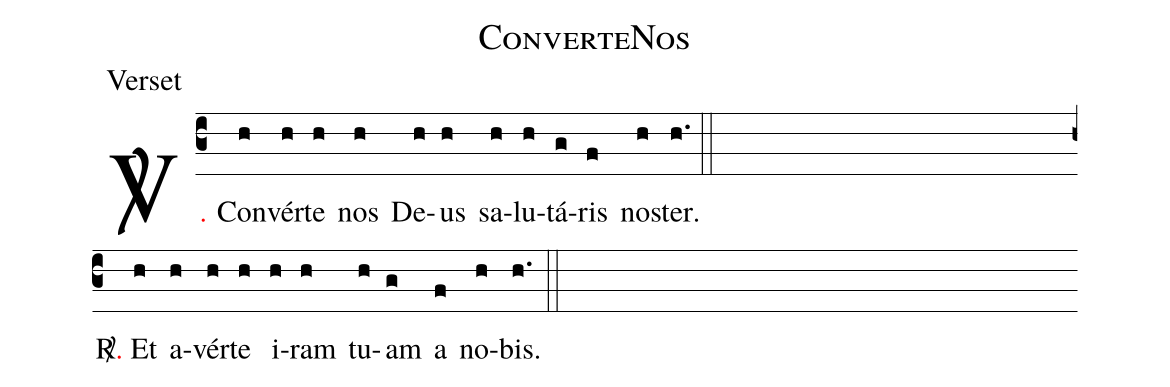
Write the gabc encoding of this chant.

name:ConverteNos;
office-part:Verset;
%%
<sp>V/</sp><v>{\red.}</v> C{o}n(h)vér(h)te(h) nos(h) De(h)us(h) sa(h)lu(h)tá(g)ris(f) no(h)ster.(h.) (::) (Z)

<sp>R/</sp><v>{\red.}</v> {E}t(h) a(h)vér(h)te(h) i(h)ram(h) tu(h)am(g) a(f) no(h)bis.(h.) (::)
